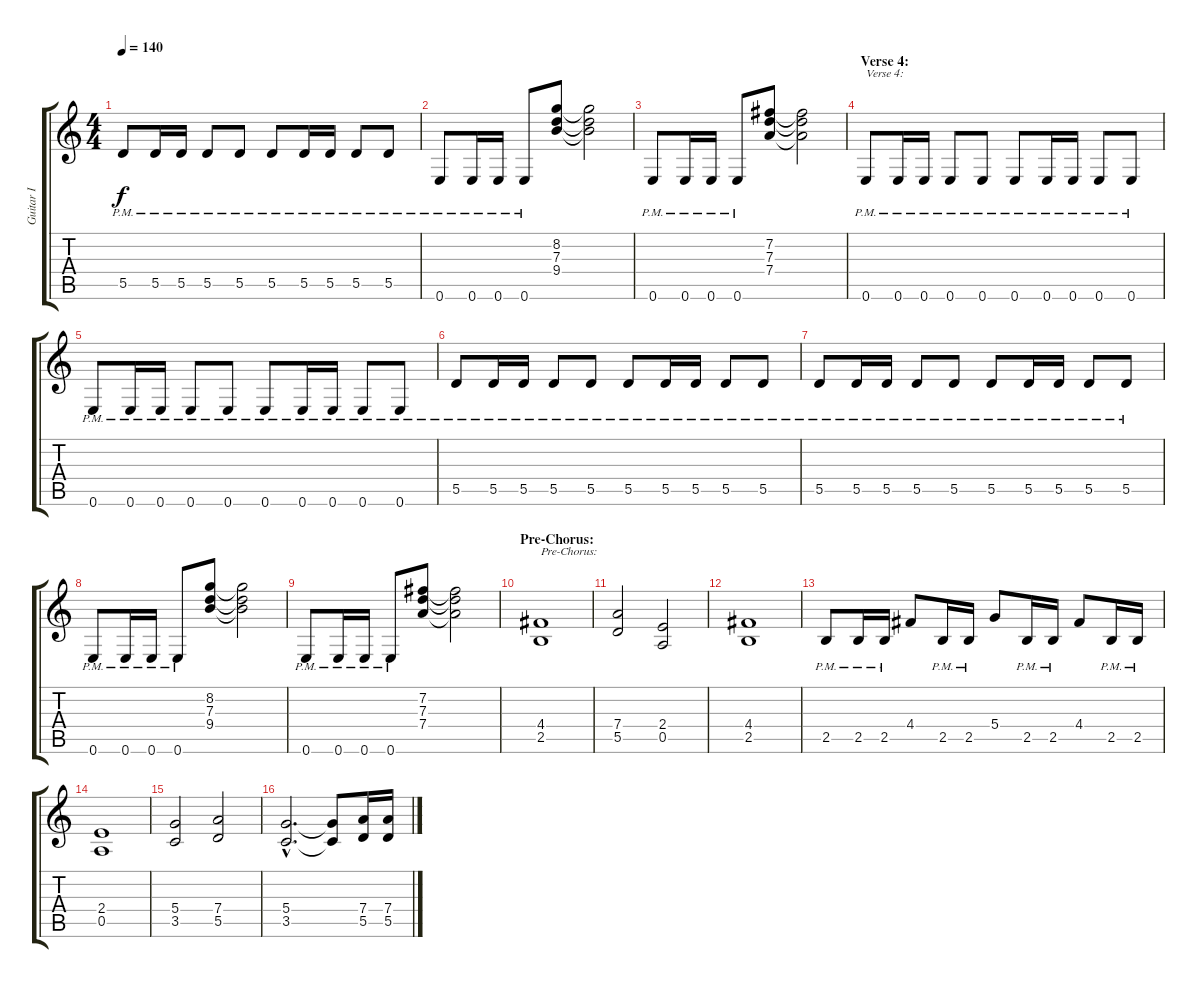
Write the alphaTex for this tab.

\track ("Guitar I" "Guitar I") {instrument distortionguitar}
\staff {score tabs}
\tuning (E4 B3 G3 D3 A2 E2) {hide}
\ts (4 4)
\tempo 140
\clef g2
\ks c
5.5{pm}.8{dy f} 5.5{pm}.16 5.5{pm}.16 5.5{pm}.8 5.5{pm}.8 5.5{pm}.8 5.5{pm}.16 5.5{pm}.16 5.5{pm}.8 5.5{pm}.8 |
0.6{pm}.8 0.6{pm}.16 0.6{pm}.16 0.6{pm}.8 (8.2 7.3 9.4).8 (8.2{t} 7.3{t} 9.4{t}).2 |
0.6{pm}.8 0.6{pm}.16 0.6{pm}.16 0.6{pm}.8 (7.2 7.3 7.4).8 (7.2{t} 7.3{t} 7.4{t}).2 |
\section ("" "Verse 4:")
0.6{pm}.8{txt "Verse 4:"} 0.6{pm}.16 0.6{pm}.16 0.6{pm}.8 0.6{pm}.8 0.6{pm}.8 0.6{pm}.16 0.6{pm}.16 0.6{pm}.8 0.6{pm}.8 |
0.6{pm}.8 0.6{pm}.16 0.6{pm}.16 0.6{pm}.8 0.6{pm}.8 0.6{pm}.8 0.6{pm}.16 0.6{pm}.16 0.6{pm}.8 0.6{pm}.8 |
5.5{pm}.8 5.5{pm}.16 5.5{pm}.16 5.5{pm}.8 5.5{pm}.8 5.5{pm}.8 5.5{pm}.16 5.5{pm}.16 5.5{pm}.8 5.5{pm}.8 |
5.5{pm}.8 5.5{pm}.16 5.5{pm}.16 5.5{pm}.8 5.5{pm}.8 5.5{pm}.8 5.5{pm}.16 5.5{pm}.16 5.5{pm}.8 5.5{pm}.8 |
0.6{pm}.8 0.6{pm}.16 0.6{pm}.16 0.6{pm}.8 (8.2 7.3 9.4).8 (8.2{t} 7.3{t} 9.4{t}).2 |
0.6{pm}.8 0.6{pm}.16 0.6{pm}.16 0.6{pm}.8 (7.2 7.3 7.4).8 (7.2{t} 7.3{t} 7.4{t}).2 |
\section ("" "Pre-Chorus:")
(4.4 2.5).1{txt "Pre-Chorus:"} |
(7.4 5.5).2 (2.4 0.5).2 |
(4.4 2.5).1 |
2.5{pm}.8 2.5{pm}.16 2.5{pm}.16 4.4.8 2.5{pm}.16 2.5{pm}.16 5.4.8 2.5{pm}.16 2.5{pm}.16 4.4.8 2.5{pm}.16 2.5{pm}.16 |
(2.4 0.5).1 |
(5.4 3.5).2 (7.4 5.5).2 |
(5.4{hac} 3.5{hac}).2{d} (5.4{t} 3.5{t}).8 (7.4 5.5).16 (7.4 5.5).16
